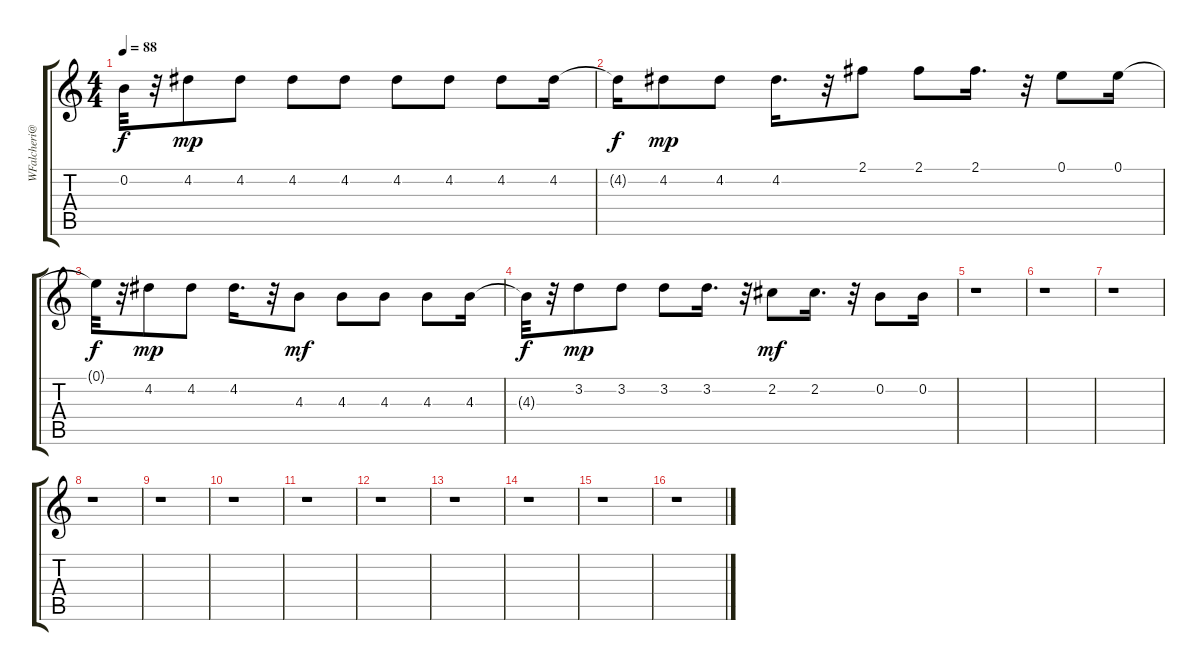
\track ("WFalcheri@aol.com" "WFalcheri@") {instrument overdrivenguitar}
\staff {score tabs}
\tuning (E4 B3 G3 D3 A2 E2) {hide}
\ts (4 4)
\tempo 88
\clef g2
\ks c
0.2{t}.32{dy f} r.32 4.2.8{dy mp} 4.2.8 4.2.8 4.2.8 4.2.8 4.2.8 4.2.8 4.2.16 |
4.2{t}.16{dy f} 4.2.8{dy mp} 4.2.8 4.2.16{d} r.32 2.1.8 2.1.8 2.1.16{d} r.32 0.1.8 0.1.16 |
0.1{t}.32{dy f} r.32 4.2.8{dy mp} 4.2.8 4.2.16{d} r.32 4.3.8{dy mf} 4.3.8 4.3.8 4.3.8 4.3.16 |
4.3{t}.32{dy f} r.32 3.2.8{dy mp} 3.2.8 3.2.8 3.2.16{d} r.32 2.2.8{dy mf} 2.2.16{d} r.32 0.2.8 0.2.16 |
r.1 |
r.1 |
r.1 |
r.1 |
r.1 |
r.1 |
r.1 |
r.1 |
r.1 |
r.1 |
r.1 |
r.1
